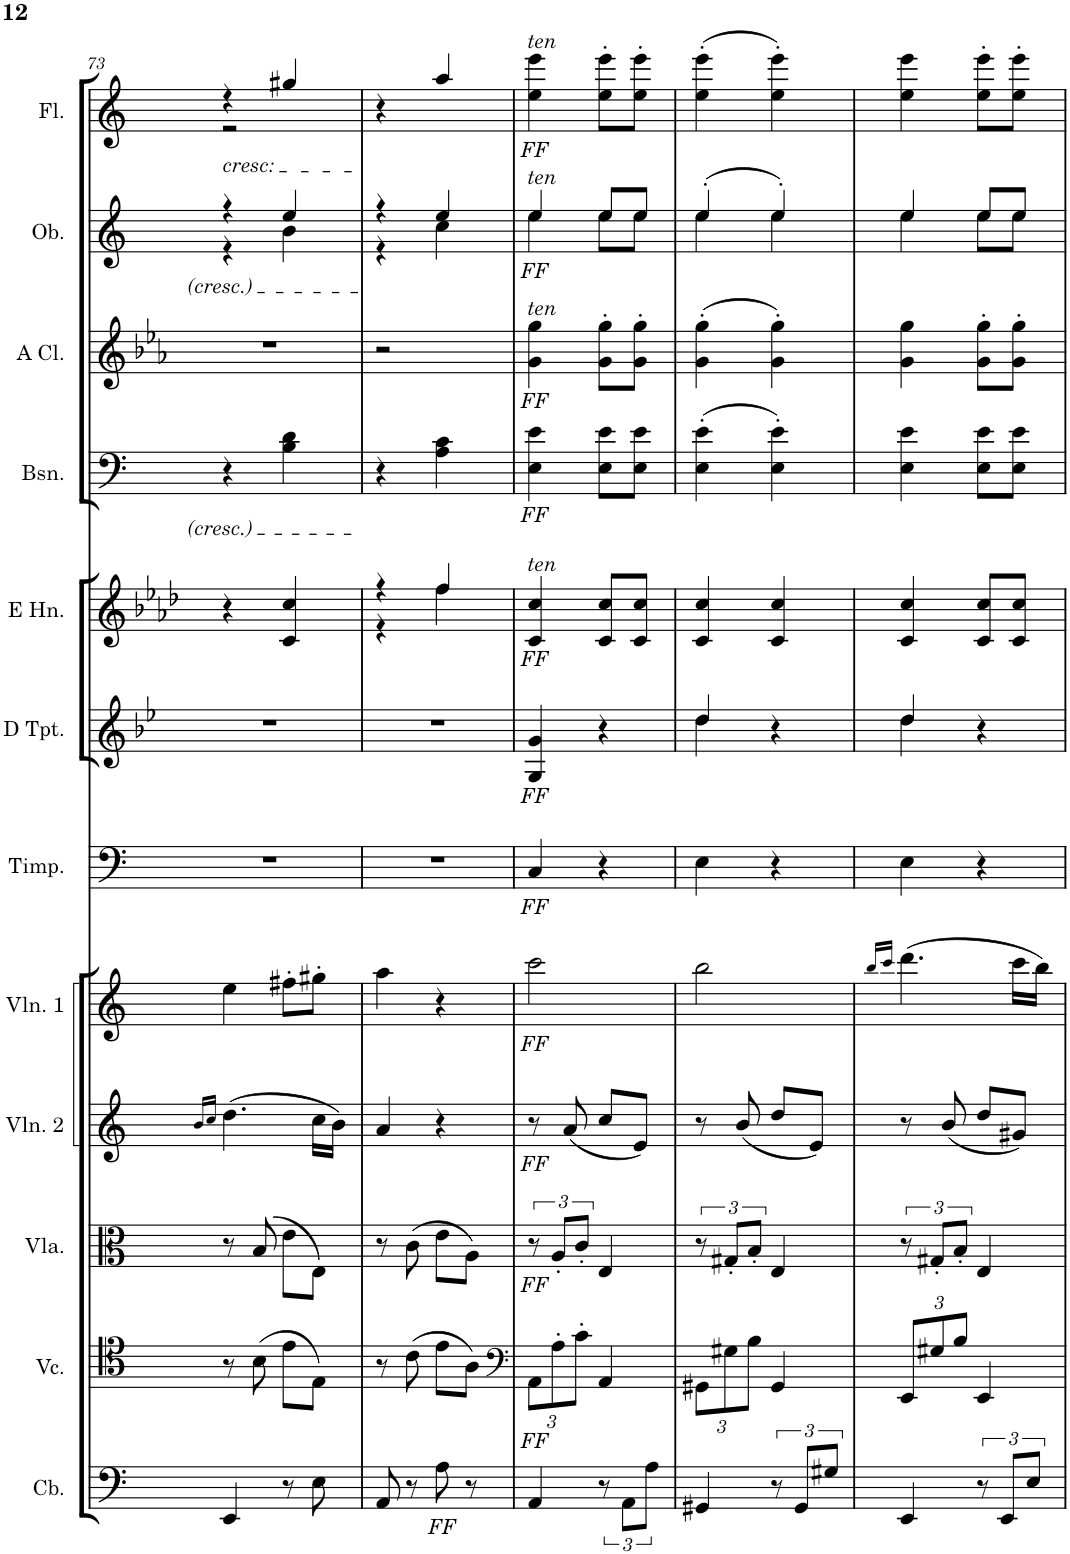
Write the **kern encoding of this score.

**kern	**dynam	**kern	**dynam	**kern	**dynam	**kern	**dynam	**kern	**dynam	**kern	**dynam	**kern	**dynam	**kern	**dynam	**kern	**dynam	**kern	**dynam	**kern	**dynam	**kern	**dynam
*part12	*part12	*part11	*part11	*part10	*part10	*part9	*part9	*part8	*part8	*part7	*part7	*part6	*part6	*part5	*part5	*part4	*part4	*part3	*part3	*part2	*part2	*part1	*part1
*staff12	*staff12	*staff11	*staff11	*staff10	*staff10	*staff9	*staff9	*staff8	*staff8	*staff7	*staff7	*staff6	*staff6	*staff5	*staff5	*staff4	*staff4	*staff3	*staff3	*staff2	*staff2	*staff1	*staff1
*I"Violoncello II et Bassi	*	*I"Violoncello	*	*I"Viole	*	*I"Violin 2	*	*I"Violin 1	*	*I"Timpani	*	*I"Clarini in D	*	*I"Corni in E	*	*I"Fagotti	*	*I"Clarinetti	*	*I"Oboi	*	*I"Flauti	*
*	*	*I'Vc.	*	*	*	*I'Vln. 2	*	*I'Vln. 1	*	*I'Timp.	*	*	*	*	*	*	*	*	*	*I'Ob.	*	*I'Fl.	*
!!LO:PB:g=z
*clefF4	*	*clefC4	*	*clefC3	*	*clefG2	*	*clefG2	*	*clefF4	*	*clefG2	*	*clefG2	*	*clefF4	*	*clefG2	*	*clefG2	*	*clefG2	*
*Trd7c12	*	*	*	*	*	*	*	*	*	*	*	*Trd-1c-2	*	*Trd5c8	*	*	*	*Trd2c3	*	*	*	*	*
*k[]	*	*k[]	*	*k[]	*	*k[]	*	*k[]	*	*k[]	*	*k[b-e-]	*	*k[b-e-a-d-]	*	*k[]	*	*k[b-e-a-]	*	*k[]	*	*k[]	*
*M2/4	*	*M2/4	*	*M2/4	*	*M2/4	*	*M2/4	*	*M2/4	*	*M2/4	*	*M2/4	*	*M2/4	*	*M2/4	*	*M2/4	*	*M2/4	*
=73	=73	=73	=73	=73	=73	=73	=73	=73	=73	=73	=73	=73	=73	=73	=73	=73	=73	=73	=73	=73	=73	=73	=73
.	.	.	.	.	.	16qb/LL	.	.	.	.	.	.	.	.	.	.	.	.	.	.	.	.	.
.	.	.	.	.	.	16qcc/JJ	.	.	.	.	.	.	.	.	.	.	.	.	.	.	.	.	.
*	*	*	*	*	*	*	*	*	*	*	*	*	*	*	*	*	*	*	*	*^	*	*^	*
!	!	!	!	!	!	!	!	!	!	!	!	!	!	!	!	!	!	!	!	!	!	!	!LO:TX:b:i:t=cresc&colon;	!	!
4EE/	.	8r	.	8r	.	(4.dd\	.	4ee\	.	2r	.	2r	.	4r	.	4r	.	2r	.	4r	4r	.	4r	2r	.
.	.	(>8B\	.	(>8B/	.	.	.	.	.	.	.	.	.	.	.	.	.	.	.	.	.	.	.	.	.
8r	.	8e\L	.	8e\L	.	.	.	8ff#X'\L	.	.	.	.	.	4c/ 4cc/	.	4B\ 4d\	.	.	.	4ee/	4b\	.	4gg#X/	.	.
8E\	.	8E\J)	.	8E\J)	.	16cc\LL	.	8gg#X'\J	.	.	.	.	.	.	.	.	.	.	.	.	.	.	.	.	.
.	.	.	.	.	.	16b\JJ)	.	.	.	.	.	.	.	.	.	.	.	.	.	.	.	.	.	.	.
*	*	*	*	*	*	*	*	*	*	*	*	*	*	*	*	*	*	*	*	*	*	*	*v	*v	*
=74	=74	=74	=74	=74	=74	=74	=74	=74	=74	=74	=74	=74	=74	=74	=74	=74	=74	=74	=74	=74	=74	=74	=74	=74
*	*	*	*	*	*	*	*	*	*	*	*	*	*	*^	*	*	*	*	*	*	*	*	*	*
8AA/	.	8r	.	8r	.	4a/	.	4aa\	.	2r	.	2r	.	4r	4r	.	4r	.	2r	.	4r	4r	.	4r	.
8r	.	(8c\	.	(8c\	.	.	.	.	.	.	.	.	.	.	.	.	.	.	.	.	.	.	.	.	.
!	!LO:DY:b	!	!	!	!	!	!	!	!	!	!	!	!	!	!	!	!	!	!	!	!	!	!	!	!
8A\	other-dynamics	8e\L	.	8e\L	.	4r	.	4r	.	.	.	.	.	4ff/	4ff\	.	4A\ 4c\	.	.	.	4ee/	4cc\	.	4aa/	.
8r	.	8A\J)	.	8A\J)	.	.	.	.	.	.	.	.	.	.	.	.	.	.	.	.	.	.	.	.	.
*	*	*	*	*	*	*	*	*	*	*	*	*	*	*v	*v	*	*	*	*	*	*	*	*	*	*
=75	=75	=75	=75	=75	=75	=75	=75	=75	=75	=75	=75	=75	=75	=75	=75	=75	=75	=75	=75	=75	=75	=75	=75	=75
*	*	*clefF4	*	*	*	*	*	*	*	*	*	*	*	*	*	*	*	*	*	*	*	*	*	*
*	*	*Xbrackettup	*	*	*	*	*	*	*	*	*	*	*	*	*	*	*	*	*	*	*	*	*	*
!	!	!	!	!	!	!	!	!	!	!	!	!	!	!	!	!	!	!	!	!	!	!	!LO:TX:a:i:t=ten	!
!	!	!	!	!	!	!	!	!	!	!	!	!	!	!	!	!	!	!	!	!LO:TX:a:i:t=ten	!	!	!	!
!	!	!	!	!	!	!	!	!	!	!	!	!	!	!	!	!	!	!LO:TX:a:i:t=ten	!	!	!	!	!	!
!	!	!	!	!	!	!	!	!	!	!	!	!	!	!LO:TX:a:i:t=ten	!	!	!	!	!	!	!	!	!	!
!	!	!	!LO:DY:b	!	!LO:DY:b	!	!LO:DY:b	!	!LO:DY:b	!	!LO:DY:b	!	!LO:DY:b	!	!LO:DY:b	!	!LO:DY:b	!	!LO:DY:b	!	!	!LO:DY:b	!	!LO:DY:b
4AA/	.	12AA\L	other-dynamics	12r	other-dynamics	8r	other-dynamics	2ccc\	other-dynamics	4C/	other-dynamics	4G/ 4g/	other-dynamics	4c/ 4cc/	other-dynamics	4E\ 4e\	other-dynamics	4g\ 4gg\	other-dynamics	4ee/	4ee\	other-dynamics	4ee\ 4eee\	other-dynamics
.	.	12A'\	.	12A'/L	.	.	.	.	.	.	.	.	.	.	.	.	.	.	.	.	.	.	.	.
.	.	.	.	.	.	(8a/	.	.	.	.	.	.	.	.	.	.	.	.	.	.	.	.	.	.
.	.	12c'\J	.	12c'/J	.	.	.	.	.	.	.	.	.	.	.	.	.	.	.	.	.	.	.	.
12r	.	4AA/	.	4E/	.	8cc/L	.	.	.	4r	.	4r	.	8c/ 8cc/L	.	8E\ 8e\L	.	8g\' 8gg\'L	.	8ee/L	8ee\L	.	8ee\' 8eee\'L	.
12AA\L	.	.	.	.	.	.	.	.	.	.	.	.	.	.	.	.	.	.	.	.	.	.	.	.
.	.	.	.	.	.	8e/J)	.	.	.	.	.	.	.	8c/ 8cc/J	.	8E\ 8e\J	.	8g\' 8gg\'J	.	8ee/J	8ee\J	.	8ee\' 8eee\'J	.
12A\J	.	.	.	.	.	.	.	.	.	.	.	.	.	.	.	.	.	.	.	.	.	.	.	.
=76	=76	=76	=76	=76	=76	=76	=76	=76	=76	=76	=76	=76	=76	=76	=76	=76	=76	=76	=76	=76	=76	=76	=76	=76
*	*	*	*	*	*	*	*	*	*	*	*	*^	*	*	*	*	*	*	*	*	*	*	*	*
4GG#X/	.	12GG#X\L	.	12r	.	8r	.	2bb\	.	4E\	.	4dd/	4dd\	.	4c/ 4cc/	.	(4E\' 4e\'	.	(4g\' 4gg\'	.	(4ee'/	4ee\	.	(4ee\' 4eee\'	.
.	.	12G#X\	.	12G#X'/L	.	.	.	.	.	.	.	.	.	.	.	.	.	.	.	.	.	.	.	.	.
.	.	.	.	.	.	(8b/	.	.	.	.	.	.	.	.	.	.	.	.	.	.	.	.	.	.	.
.	.	12B\J	.	12B'/J	.	.	.	.	.	.	.	.	.	.	.	.	.	.	.	.	.	.	.	.	.
12r	.	4GG#/	.	4E/	.	8dd/L	.	.	.	4r	.	4r	4ryy	.	4c/ 4cc/	.	4E\' 4e\')	.	4g\' 4gg\')	.	4ee'/)	4ee\	.	4ee\' 4eee\')	.
12GG#/L	.	.	.	.	.	.	.	.	.	.	.	.	.	.	.	.	.	.	.	.	.	.	.	.	.
.	.	.	.	.	.	8e/J)	.	.	.	.	.	.	.	.	.	.	.	.	.	.	.	.	.	.	.
12G#X/J	.	.	.	.	.	.	.	.	.	.	.	.	.	.	.	.	.	.	.	.	.	.	.	.	.
=77	=77	=77	=77	=77	=77	=77	=77	=77	=77	=77	=77	=77	=77	=77	=77	=77	=77	=77	=77	=77	=77	=77	=77	=77	=77
.	.	.	.	.	.	.	.	16qbb/LL	.	.	.	.	.	.	.	.	.	.	.	.	.	.	.	.	.
.	.	.	.	.	.	.	.	16qccc/JJ	.	.	.	.	.	.	.	.	.	.	.	.	.	.	.	.	.
4EE/	.	12EE/L	.	12r	.	8r	.	(4.ddd\	.	4E\	.	4dd/	4dd\	.	4c/ 4cc/	.	4E\ 4e\	.	4g\ 4gg\	.	4ee/	4ee\	.	4ee\ 4eee\	.
.	.	12G#X/	.	12G#X'/L	.	.	.	.	.	.	.	.	.	.	.	.	.	.	.	.	.	.	.	.	.
.	.	.	.	.	.	(8b/	.	.	.	.	.	.	.	.	.	.	.	.	.	.	.	.	.	.	.
.	.	12B/J	.	12B'/J	.	.	.	.	.	.	.	.	.	.	.	.	.	.	.	.	.	.	.	.	.
12r	.	4EE/	.	4E/	.	8dd/L	.	.	.	4r	.	4r	4ryy	.	8c/ 8cc/L	.	8E\ 8e\L	.	8g\' 8gg\'L	.	8ee/L	8ee\L	.	8ee\' 8eee\'L	.
12EE/L	.	.	.	.	.	.	.	.	.	.	.	.	.	.	.	.	.	.	.	.	.	.	.	.	.
.	.	.	.	.	.	8g#X/J)	.	16ccc\LL	.	.	.	.	.	.	8c/ 8cc/J	.	8E\ 8e\J	.	8g\' 8gg\'J	.	8ee/J	8ee\J	.	8ee\' 8eee\'J	.
12E/J	.	.	.	.	.	.	.	.	.	.	.	.	.	.	.	.	.	.	.	.	.	.	.	.	.
.	.	.	.	.	.	.	.	16bb\JJ)	.	.	.	.	.	.	.	.	.	.	.	.	.	.	.	.	.
*	*	*	*	*	*	*	*	*	*	*	*	*v	*v	*	*	*	*	*	*	*	*v	*v	*	*	*
=	=	=	=	=	=	=	=	=	=	=	=	=	=	=	=	=	=	=	=	=	=	=	=
*-	*-	*-	*-	*-	*-	*-	*-	*-	*-	*-	*-	*-	*-	*-	*-	*-	*-	*-	*-	*-	*-	*-	*-
